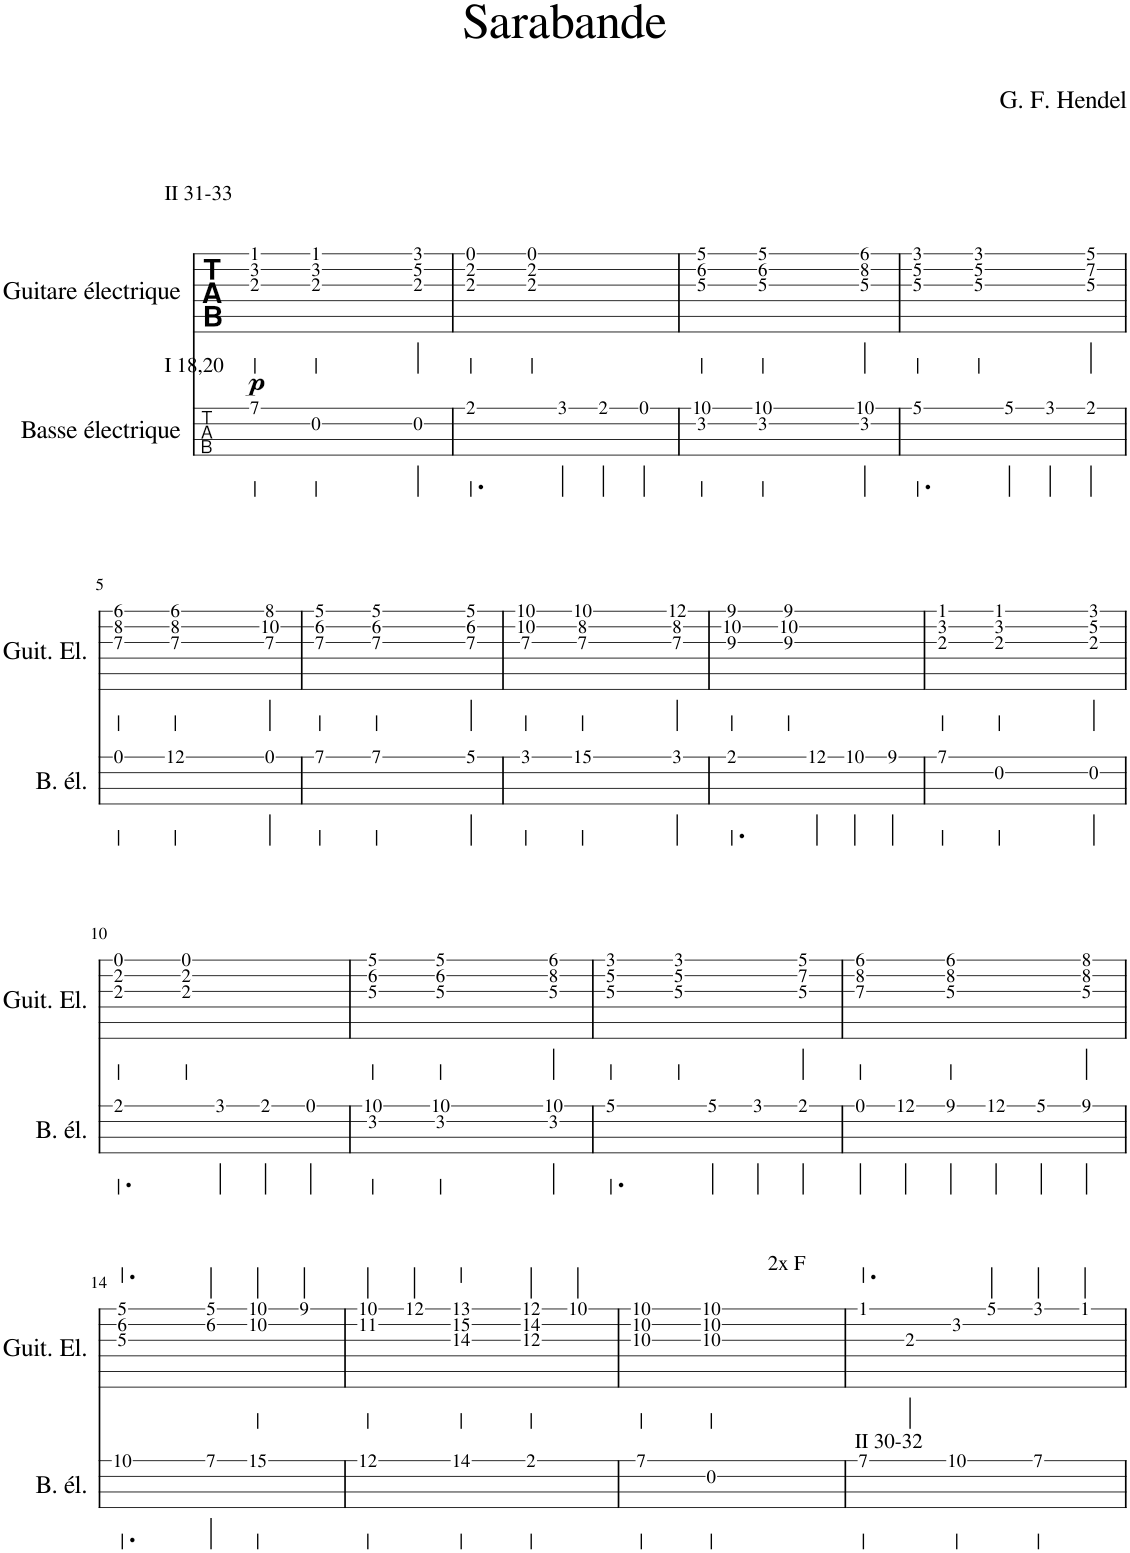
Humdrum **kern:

**kern	**kern	**dynam
*part2	*part1	*part1
*staff2	*staff1	*staff1
*I"Basse électrique	*I"Guitare électrique	*
*I'B. él.	*I'Guit. El.	*
*stria4	*stria6	*
*	*	*
*k[b-]	*k[b-]	*
*M3/2	*M3/2	*
=1	=1	=1
!	!LO:TX:a:t=II 31-33	!
!LO:TX:a:t=I 18,20	!	!
!	!	!LO:DY:b
2D\	2A\ 2d\ 2f\	p
2DD\	2A\ 2d\ 2f\	.
4r	4r	.
4DD\	4A\ 4e\ 4g\	.
=2	=2	=2
2.AA\	2A\ 2c#X\ 2e\	.
.	2A\ 2c#\ 2e\	.
4BB-\	.	.
4AA\	2r	.
4GG\	.	.
=3	=3	=3
2FF\ 2F\	2c\ 2f\ 2a\	.
2FF\ 2F\	2c\ 2f\ 2a\	.
4r	4r	.
4FF\ 4F\	4c\ 4g\ 4b-\	.
=4	=4	=4
2.C\	2c\ 2e\ 2g\	.
.	2c\ 2e\ 2g\	.
4C\	.	.
4BB-\	4r	.
4AA\	4c\ 4f#X\ 4a\	.
!!LO:LB:g=z
=5	=5	=5
2GG\	2d\ 2g\ 2b-\	.
2G\	2d\ 2g\ 2b-\	.
4r	4r	.
4GG\	4d\ 4a\ 4cc\	.
=6	=6	=6
2D\	2d\ 2f\ 2a\	.
2D\	2d\ 2f\ 2a\	.
4r	4r	.
4C\	4d\ 4f\ 4a\	.
=7	=7	=7
2BB-\	2d\ 2a\ 2dd\	.
2B-\	2d\ 2g\ 2dd\	.
4r	4r	.
4BB-\	4d\ 4g\ 4ee\	.
=8	=8	=8
2.AA\	2e\ 2a\ 2cc#X\	.
.	2e\ 2a\ 2cc#\	.
4G\	.	.
4F\	2r	.
4E\	.	.
=9	=9	=9
2D\	2A\ 2d\ 2f\	.
2DD\	2A\ 2d\ 2f\	.
4r	4r	.
4DD\	4A\ 4e\ 4g\	.
!!LO:LB:g=z
=10	=10	=10
2.AA\	2A\ 2c#X\ 2e\	.
.	2A\ 2c#\ 2e\	.
4BB-\	.	.
4AA\	2r	.
4GG\	.	.
=11	=11	=11
2FF\ 2F\	2c\ 2f\ 2a\	.
2FF\ 2F\	2c\ 2f\ 2a\	.
4r	4r	.
4FF\ 4F\	4c\ 4g\ 4b-\	.
=12	=12	=12
2.C\	2c\ 2e\ 2g\	.
.	2c\ 2e\ 2g\	.
4C\	.	.
4BB-\	4r	.
4AA\	4c\ 4f#X\ 4a\	.
=13	=13	=13
4GG\	2d\ 2g\ 2b-\	.
4G\	.	.
4E\	2c\ 2g\ 2b-\	.
4G\	.	.
4C\	4r	.
4E\	4c\ 4g\ 4cc\	.
!!LO:LB:g=z
=14	=14	=14
*	*^	*
2.F\	2.c/ 2.f/ 2.a/	1ryy	.
4D\	4f/ 4a/	.	.
2B-\	4dd/	2a\	.
.	4cc#X/	.	.
=15	=15	=15	=15
2G\	4dd/	2b-\	.
.	4ee/	.	.
2A\	2ff/	2a\ 2dd\	.
2AA\	4ee/	2g\ 2cc#X\	.
.	4dd/	.	.
*	*v	*v	*
=16	=16	=16
2D\	2f\ 2a\ 2dd\	.
2DD\	2f\ 2a\ 2dd\	.
!	!LO:TX:a:t=2x F	!
2r	2r	.
=17	=17	=17
*	*^	*
!	!LO:TX:b:t=II 30-32	!	!
2D\	2.f/	4r	.
.	.	4A\	.
2F\	.	1d	.
.	4a/	.	.
2D\	4g/	.	.
.	4f/	.	.
*	*v	*v	*
=	=	=
*-	*-	*-
